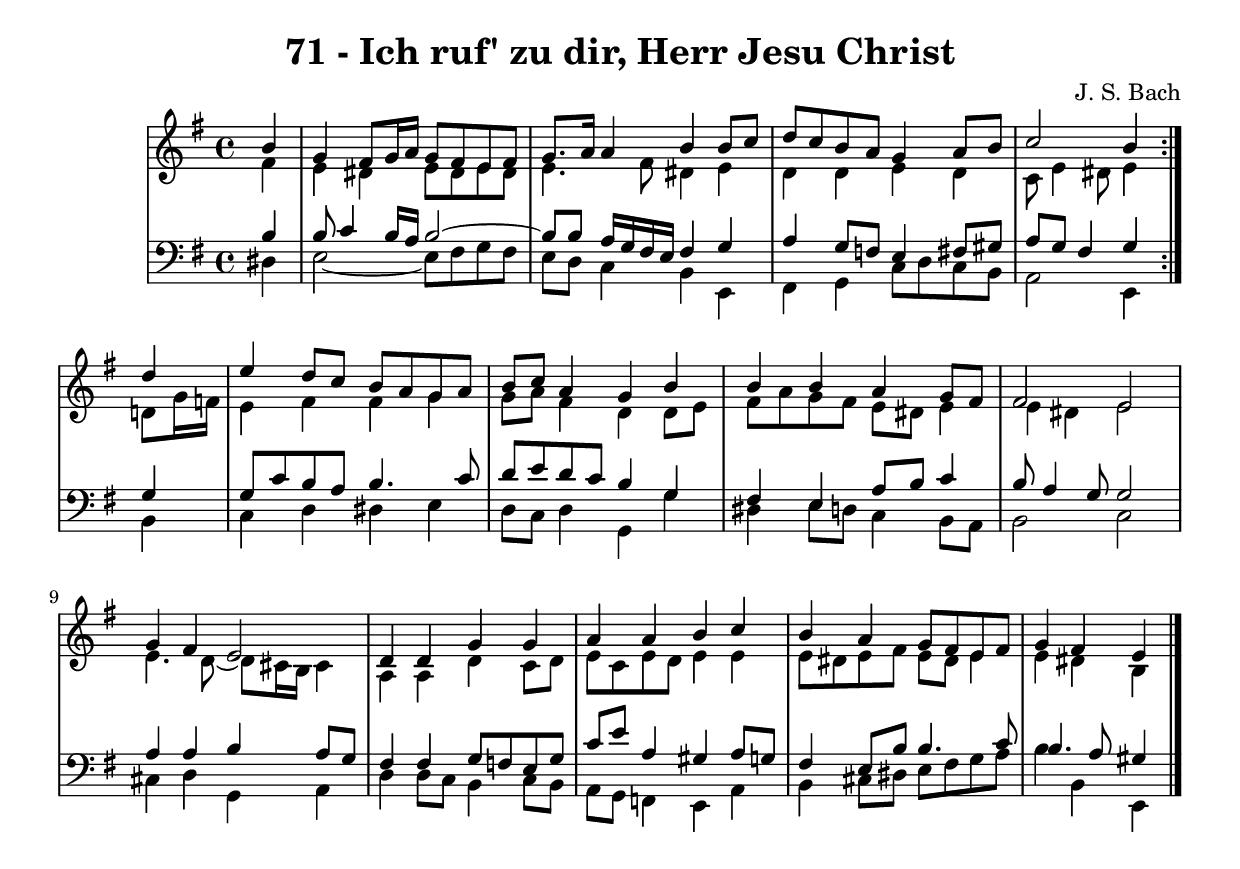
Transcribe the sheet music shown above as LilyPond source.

\version "2.10.33"

\header {
  title = "71 - Ich ruf' zu dir, Herr Jesu Christ"
  composer = "J. S. Bach"
}


global = {
  \time 4/4
  \key e \minor
}


soprano = \relative c'' {
  \repeat volta 2 {
    \partial 4 b4 
    g4 fis8 g16 a16 g8 fis8 e8 fis8 
    g8. a16 a4 b4 b8 c8 
    d8 c8 b8 a8 g4 a8 b8 
    c2 b4 } d4 
  e4 d8 c8 b8 a8 g8 a8   %5
  b8 c8 a4 g4 b4 
  b4 b4 a4 g8 fis8 
  fis2 e2 
  g4 fis4 e2 
  d4 d4 g4 g4   %10
  a4 a4 b4 c4 
  b4 a4 g8 fis8 e8 fis8 
  g4 fis4 e4
  
}

alto = \relative c' {
  \repeat volta 2 {
    \partial 4 fis4 
    e4 dis4 e8 dis8 e8 dis8 
    e4. fis8 dis4 e4 
    d4 d4 e4 d4 
    c8 e4 dis8 e4 } d8 g16 f16 
  e4 fis4 fis4 g4   %5
  g8 a8 fis4 d4 d8 e8 
  fis8 a8 g8 fis8 e8 dis8 e4 
  e4 dis4 e2 
  e4. d8~ d8 cis16 b16 cis4 
  a4 a4 d4 c8 d8   %10
  e8 c8 e8 d8 e4 e4 
  e8 dis8 e8 fis8 e8 dis8 e4 
  e4 dis4 b4 
  
}

tenor = \relative c' {
  \repeat volta 2 {
    \partial 4 b4 
    b8 c4 b16 a16 b2~ 
    b8 b8 a16 g16 fis16 e16 fis4 g4 
    a4 g8 f8 e4 fis8 gis8 
    a8 g8 fis4 g4 } g4 
  g8 c8 b8 a8 b4. c8   %5
  d8 e8 d8 c8 b4 g4 
  fis4 e4 a8 b8 c4 
  b8 a4 g8 g2 
  a4 a4 b4 a8 g8 
  fis4 fis4 g8 f8 e8 g8   %10
  c8 e8 a,4 gis4 a8 g8 
  fis4 e8 b'8 b4. c8 
  b4. a8 gis4 
  
}

baixo = \relative c {
  \repeat volta 2 {
    \partial 4 dis4 
    e2~ e8 fis8 g8 fis8 
    e8 d8 c4 b4 e,4 
    fis4 g4 c8 d8 c8 b8 
    a2 e4 } b'4 
  c4 d4 dis4 e4   %5
  d8 c8 d4 g,4 g'4 
  dis4 e8 d8 c4 b8 a8 
  b2 c2 
  cis4 d4 g,4 a4 
  d4 d8 c8 b4 c8 b8   %10
  a8 g8 f4 e4 a4 
  b4 cis8 dis8 e8 fis8 g8 a8 
  b4 b,4 e,4
  
}

\score {
  <<
    \new StaffGroup <<
      \override StaffGroup.SystemStartBracket #'style = #'line 
      \new Staff {
        <<
          \global
          \new Voice = "soprano" { \voiceOne \soprano }
          \new Voice = "alto" { \voiceTwo \alto }
        >>
      }
      \new Staff {
        <<
          \global
          \clef "bass"
          \new Voice = "tenor" {\voiceOne \tenor }
          \new Voice = "baixo" { \voiceTwo \baixo \bar "|."}
        >>
      }
    >>
  >>
  \layout {}
  \midi {}
}